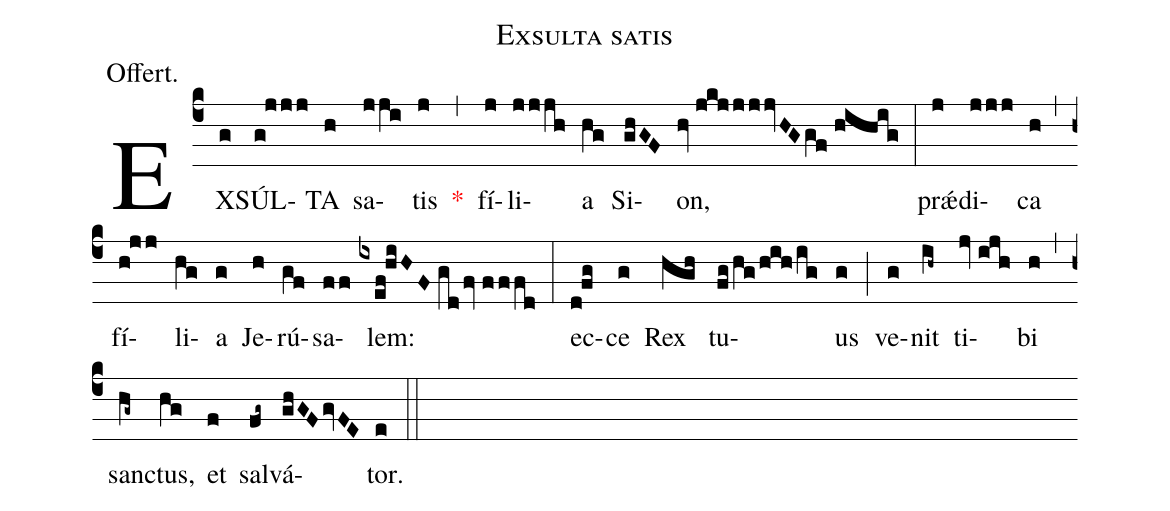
name:Exsulta satis;
annotation:Offert.;
mode:III.;
office-part:Offertory;
%%
(c4) EX(g)SÚL(g!jjj)TA(h) sa(jji)tis(j) <v>\red{*}</v>(,) fí(j)li(jjjh)a(hg) Si(ghGF)on,(hv//jkjjjjvHGgf//hihig) (:) pr<sp>'ae</sp>(j)di(jjj)ca(h) (,) fí(h!jj)li(hg)a(g) Je(h)rú(gf)sa(ff)lem:(ixef!hiHF//gdfv//fffd) (:) ec(d!fg)ce(g) Rex(hgh) tu(fg/hg/hih/ig)us(g) (;) ve(g)nit(ih~) ti(jv//ijh)bi(h) (,) sanc(hg~)tus,(hg) et(f) sal(fg~)vá(ghGFgvFE)tor.(e) (::)
